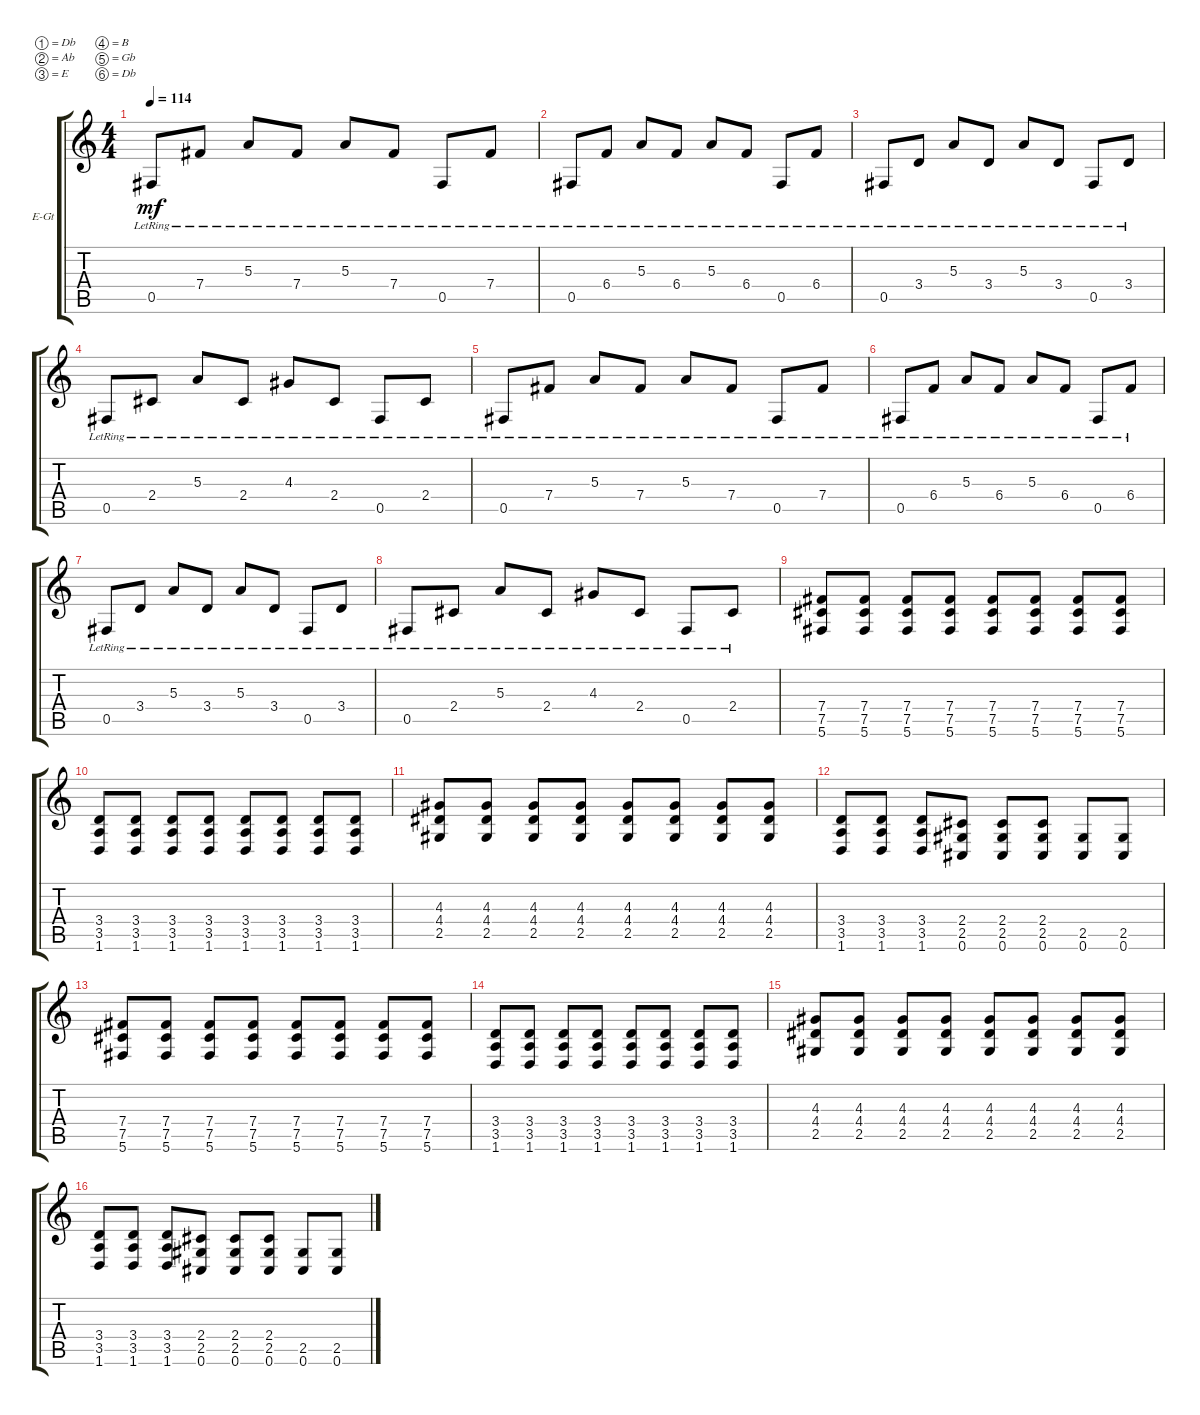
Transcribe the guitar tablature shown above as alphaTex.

\defaultSystemsLayout 4
\bracketExtendMode groupsimilarinstruments
\firstSystemTrackNameOrientation horizontal
\otherSystemsTrackNameOrientation horizontal
\track ("Electric Guitar Nergal" "E-Gt") {instrument distortionguitar}
\staff {score tabs}
\tuning (Db4 Ab3 E3 B2 Gb2 Db2)
\ts (4 4)
\tempo 114
\clef g2
\ks c
0.5{lr}.8{dy mf} 7.4{lr}.8 5.3{lr}.8 7.4{lr}.8 5.3{lr}.8 7.4{lr}.8 0.5{lr}.8 7.4{lr}.8 |
0.5{lr}.8 6.4{lr}.8 5.3{lr}.8 6.4{lr}.8 5.3{lr}.8 6.4{lr}.8 0.5{lr}.8 6.4{lr}.8 |
0.5{lr}.8 3.4{lr}.8 5.3{lr}.8 3.4{lr}.8 5.3{lr}.8 3.4{lr}.8 0.5{lr}.8 3.4{lr}.8 |
0.5{lr}.8 2.4{lr}.8 5.3{lr}.8 2.4{lr}.8 4.3{lr}.8 2.4{lr}.8 0.5{lr}.8 2.4{lr}.8 |
0.5{lr}.8 7.4{lr}.8 5.3{lr}.8 7.4{lr}.8 5.3{lr}.8 7.4{lr}.8 0.5{lr}.8 7.4{lr}.8 |
0.5{lr}.8 6.4{lr}.8 5.3{lr}.8 6.4{lr}.8 5.3{lr}.8 6.4{lr}.8 0.5{lr}.8 6.4{lr}.8 |
0.5{lr}.8 3.4{lr}.8 5.3{lr}.8 3.4{lr}.8 5.3{lr}.8 3.4{lr}.8 0.5{lr}.8 3.4{lr}.8 |
0.5{lr}.8 2.4{lr}.8 5.3{lr}.8 2.4{lr}.8 4.3{lr}.8 2.4{lr}.8 0.5{lr}.8 2.4{lr}.8 |
(5.6 7.5 7.4).8 (5.6 7.5 7.4).8 (7.4 7.5 5.6).8 (5.6 7.5 7.4).8 (7.4 7.5 5.6).8 (5.6 7.5 7.4).8 (7.4 7.5 5.6).8 (5.6 7.5 7.4).8 |
(1.6 3.5 3.4).8 (3.4 3.5 1.6).8 (1.6 3.5 3.4).8 (3.4 3.5 1.6).8 (1.6 3.5 3.4).8 (3.4 3.5 1.6).8 (1.6 3.5 3.4).8 (3.4 3.5 1.6).8 |
(2.5 4.4 4.3).8 (4.3 4.4 2.5).8 (2.5 4.4 4.3).8 (4.3 4.4 2.5).8 (2.5 4.4 4.3).8 (4.3 4.4 2.5).8 (2.5 4.4 4.3).8 (4.3 4.4 2.5).8 |
(1.6 3.5 3.4).8 (3.4 3.5 1.6).8 (1.6 3.5 3.4).8 (2.4 2.5 0.6).8 (0.6 2.5 2.4).8 (2.4 2.5 0.6).8 (0.6 2.5).8 (2.5 0.6).8 |
(5.6 7.5 7.4).8 (5.6 7.5 7.4).8 (7.4 7.5 5.6).8 (5.6 7.5 7.4).8 (7.4 7.5 5.6).8 (5.6 7.5 7.4).8 (7.4 7.5 5.6).8 (5.6 7.5 7.4).8 |
(1.6 3.5 3.4).8 (3.4 3.5 1.6).8 (1.6 3.5 3.4).8 (3.4 3.5 1.6).8 (1.6 3.5 3.4).8 (3.4 3.5 1.6).8 (1.6 3.5 3.4).8 (3.4 3.5 1.6).8 |
(2.5 4.4 4.3).8 (4.3 4.4 2.5).8 (2.5 4.4 4.3).8 (4.3 4.4 2.5).8 (2.5 4.4 4.3).8 (4.3 4.4 2.5).8 (2.5 4.4 4.3).8 (4.3 4.4 2.5).8 |
(1.6 3.5 3.4).8 (3.4 3.5 1.6).8 (1.6 3.5 3.4).8 (2.4 2.5 0.6).8 (0.6 2.5 2.4).8 (2.4 2.5 0.6).8 (0.6 2.5).8 (2.5 0.6).8
